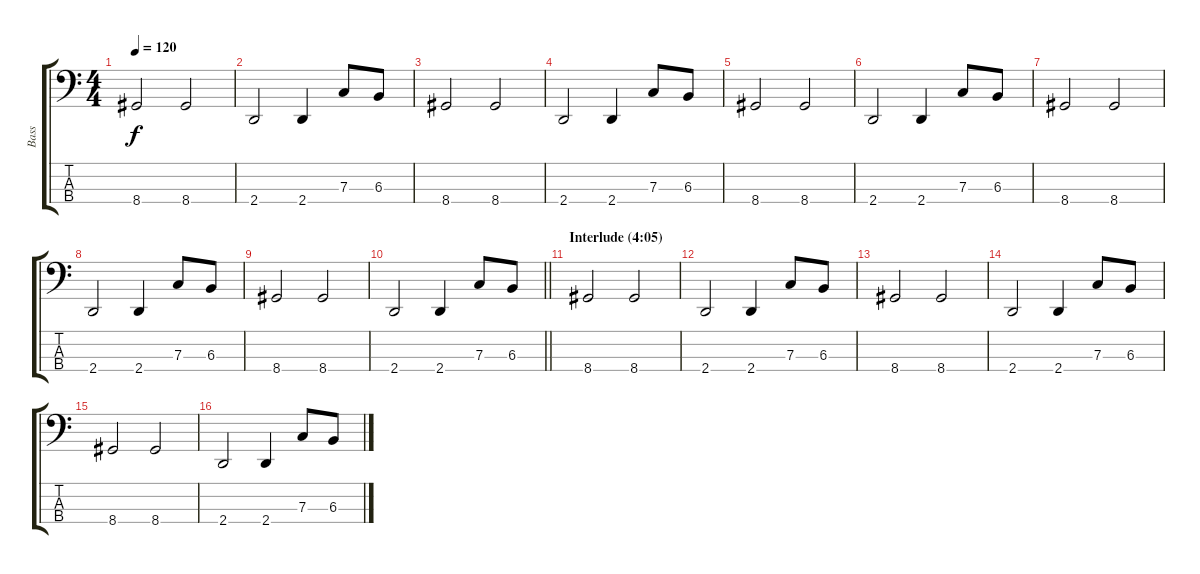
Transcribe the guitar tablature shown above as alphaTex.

\track ("Bass" "Bass") {instrument electricbassfinger}
\staff {score tabs}
\tuning (Eb2 Bb1 F1 C1) {hide}
\ts (4 4)
\tempo 120
\clef f4
\ks c
8.4.2{dy f} 8.4.2 |
2.4.2 2.4.4 7.3.8 6.3.8 |
8.4.2 8.4.2 |
2.4.2 2.4.4 7.3.8 6.3.8 |
8.4.2 8.4.2 |
2.4.2 2.4.4 7.3.8 6.3.8 |
8.4.2 8.4.2 |
2.4.2 2.4.4 7.3.8 6.3.8 |
8.4.2 8.4.2 |
\barLineRight lightlight
2.4.2 2.4.4 7.3.8 6.3.8 |
\section ("" "Interlude (4:05)")
8.4.2 8.4.2 |
2.4.2 2.4.4 7.3.8 6.3.8 |
8.4.2 8.4.2 |
2.4.2 2.4.4 7.3.8 6.3.8 |
8.4.2 8.4.2 |
2.4.2 2.4.4 7.3.8 6.3.8
